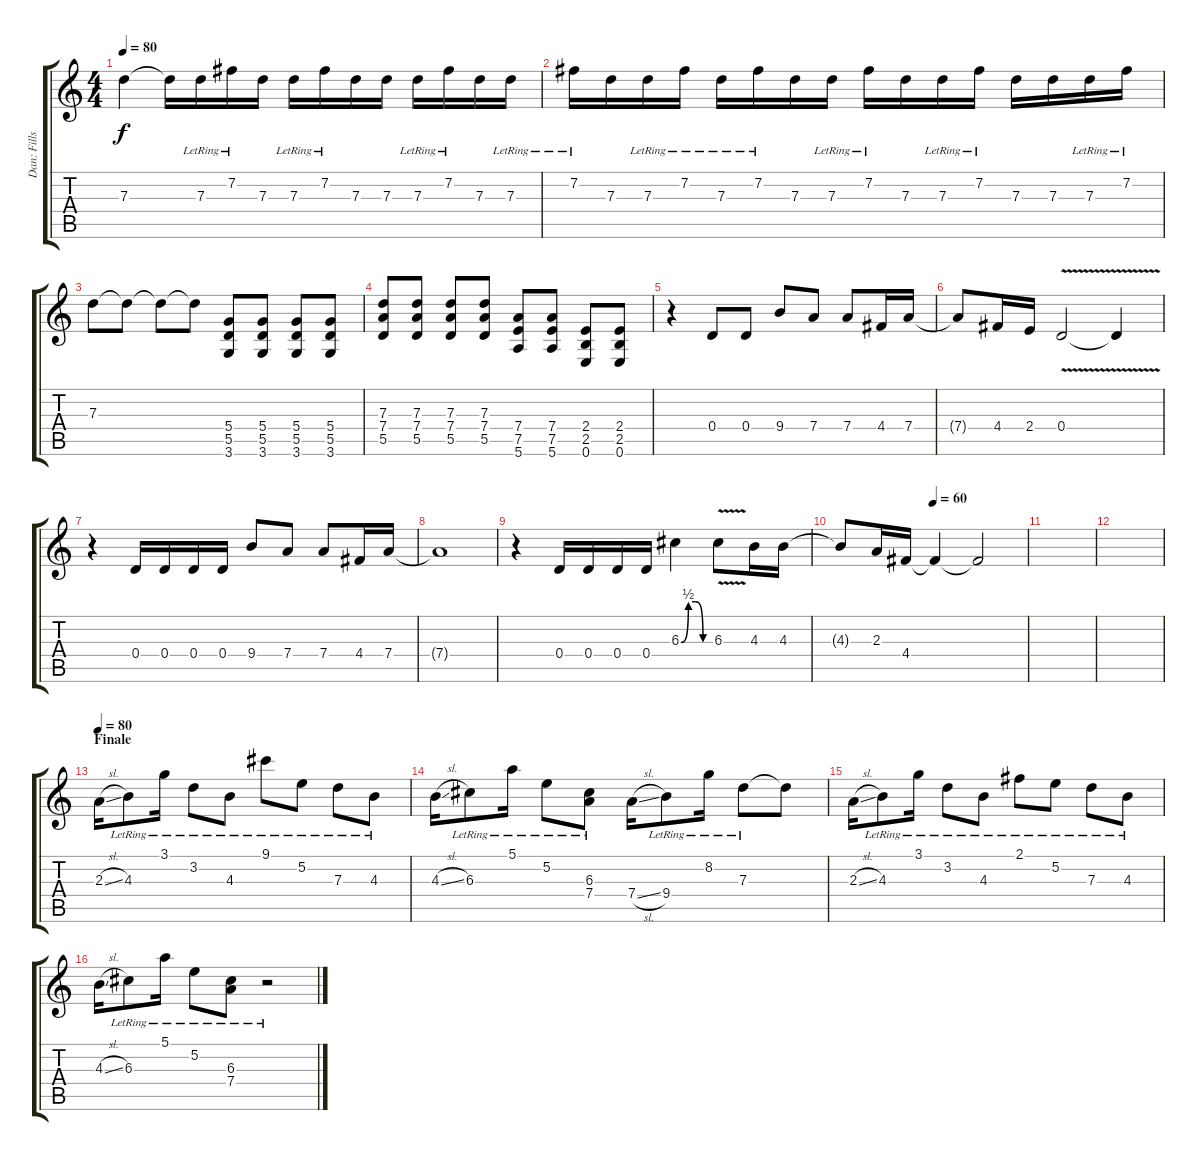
\track ("Dan: Fills, Solo, Rythm" "Dan: Fills") {instrument overdrivenguitar}
\staff {score tabs}
\tuning (E4 B3 G3 D3 A2 E2) {hide}
\ts (4 4)
\tempo 80
\clef g2
\ks c
7.3.4{dy f} 7.3{t}.16{volume 13 balance 8 instrument overdrivenguitar} 7.3{lr}.16 7.2{lr}.16 7.3.16 7.3{lr}.16 7.2{lr}.16 7.3.16 7.3.16 7.3{lr}.16 7.2{lr}.16 7.3.16 7.3{lr}.16 |
7.2{lr}.16 7.3.16 7.3{lr}.16 7.2{lr}.16 7.3{lr}.16 7.2{lr}.16 7.3.16 7.3{lr}.16 7.2{lr}.16 7.3.16 7.3{lr}.16 7.2{lr}.16 7.3.16 7.3.16 7.3{lr}.16 7.2{lr}.16 |
7.3.8{volume 8 balance 8 instrument overdrivenguitar} 7.3{t}.8 7.3{t}.8 7.3{t}.8 (5.4 5.5 3.6).8{volume 8 balance 8 instrument distortionguitar} (5.4 5.5 3.6).8 (5.4 5.5 3.6).8 (5.4 5.5 3.6).8 |
(7.3 7.4 5.5).8 (7.3 7.4 5.5).8 (7.3 7.4 5.5).8 (7.3 7.4 5.5).8 (7.4 7.5 5.6).8 (7.4 7.5 5.6).8 (2.4 2.5 0.6).8 (2.4 2.5 0.6).8 |
r.4{volume 13 balance 8 instrument overdrivenguitar} 0.4.8 0.4.8 9.4.8 7.4.8 7.4.8 4.4.16 7.4.16 |
7.4{t}.8 4.4.16 2.4.16 0.4{v}.2 0.4{t}.4 |
r.4{volume 13 balance 8 instrument overdrivenguitar} 0.4.16 0.4.16 0.4.16 0.4.16 9.4.8 7.4.8 7.4.8 4.4.16 7.4.16 |
7.4{t}.1 |
r.4 0.4.16{volume 13 balance 0 instrument overdrivenguitar} 0.4.16 0.4.16 0.4.16 6.3{be (custom 0 0 15 2 30 2 45 0 60 0)}.4 6.3{v}.8 4.3.16 4.3.16 |
\tempo (60 0.5)
4.3{t}.8 2.3.16 4.4.16 4.4{t}.4 4.4{t}.2 |
|
|
\section ("" "Finale")
\tempo 80
2.3{sl}.16{volume 13 balance 8 instrument acousticguitarsteel} 4.3{lr}.8 3.1{lr}.16 3.2{lr}.8 4.3{lr}.8 9.1{lr}.8 5.2{lr}.8 7.3{lr}.8 4.3{lr}.8 |
4.3{sl}.16 6.3{lr}.8 5.1{lr}.16 5.2{lr}.8 (6.3{lr} 7.4{lr}).8 7.4{sl}.16 9.4{lr}.8 8.2{lr}.16 7.3{lr}.8 7.3{t}.8 |
2.3{sl}.16{volume 13 balance 8 instrument acousticguitarsteel} 4.3{lr}.8 3.1{lr}.16 3.2{lr}.8 4.3{lr}.8 2.1{lr}.8 5.2{lr}.8 7.3{lr}.8 4.3{lr}.8 |
4.3{sl}.16 6.3{lr}.8 5.1{lr}.16 5.2{lr}.8 (6.3{lr} 7.4{lr}).8 r.2
